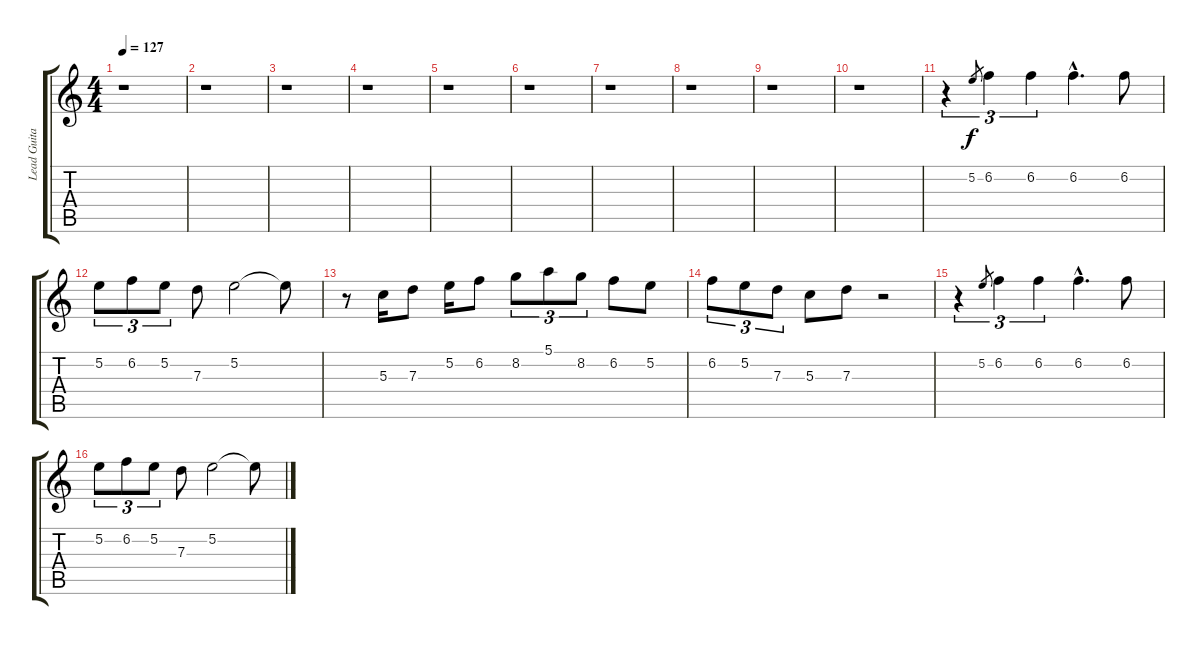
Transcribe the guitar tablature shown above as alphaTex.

\track ("Lead Guitar" "Lead Guita") {instrument acousticguitarsteel}
\staff {score tabs}
\tuning (E4 B3 G3 D3 A2 E2) {hide}
\ts (4 4)
\tempo 127
\clef g2
\ks c
r.1{dy f} |
r.1 |
r.1 |
r.1 |
r.1 |
r.1 |
r.1 |
r.1 |
r.1 |
r.1 |
r.4{tu (3 2)} 5.2.8{gr} 6.2.4{tu (3 2)} 6.2.4{tu (3 2)} 6.2{hac}.4{d} 6.2.8 |
5.2.8{tu (3 2)} 6.2.8{tu (3 2)} 5.2.8{tu (3 2)} 7.3.8 5.2.2 5.2{t}.8 |
r.8 5.3.16 7.3.8 5.2.16 6.2.8 8.2.8{tu (3 2)} 5.1.8{tu (3 2)} 8.2.8{tu (3 2)} 6.2.8 5.2.8 |
6.2.8{tu (3 2)} 5.2.8{tu (3 2)} 7.3.8{tu (3 2)} 5.3.8 7.3.8 r.2 |
r.4{tu (3 2) volume 0} 5.2.8{gr} 6.2.4{tu (3 2)} 6.2.4{tu (3 2)} 6.2{hac}.4{d} 6.2.8 |
5.2.8{tu (3 2)} 6.2.8{tu (3 2)} 5.2.8{tu (3 2)} 7.3.8 5.2.2 5.2{t}.8
